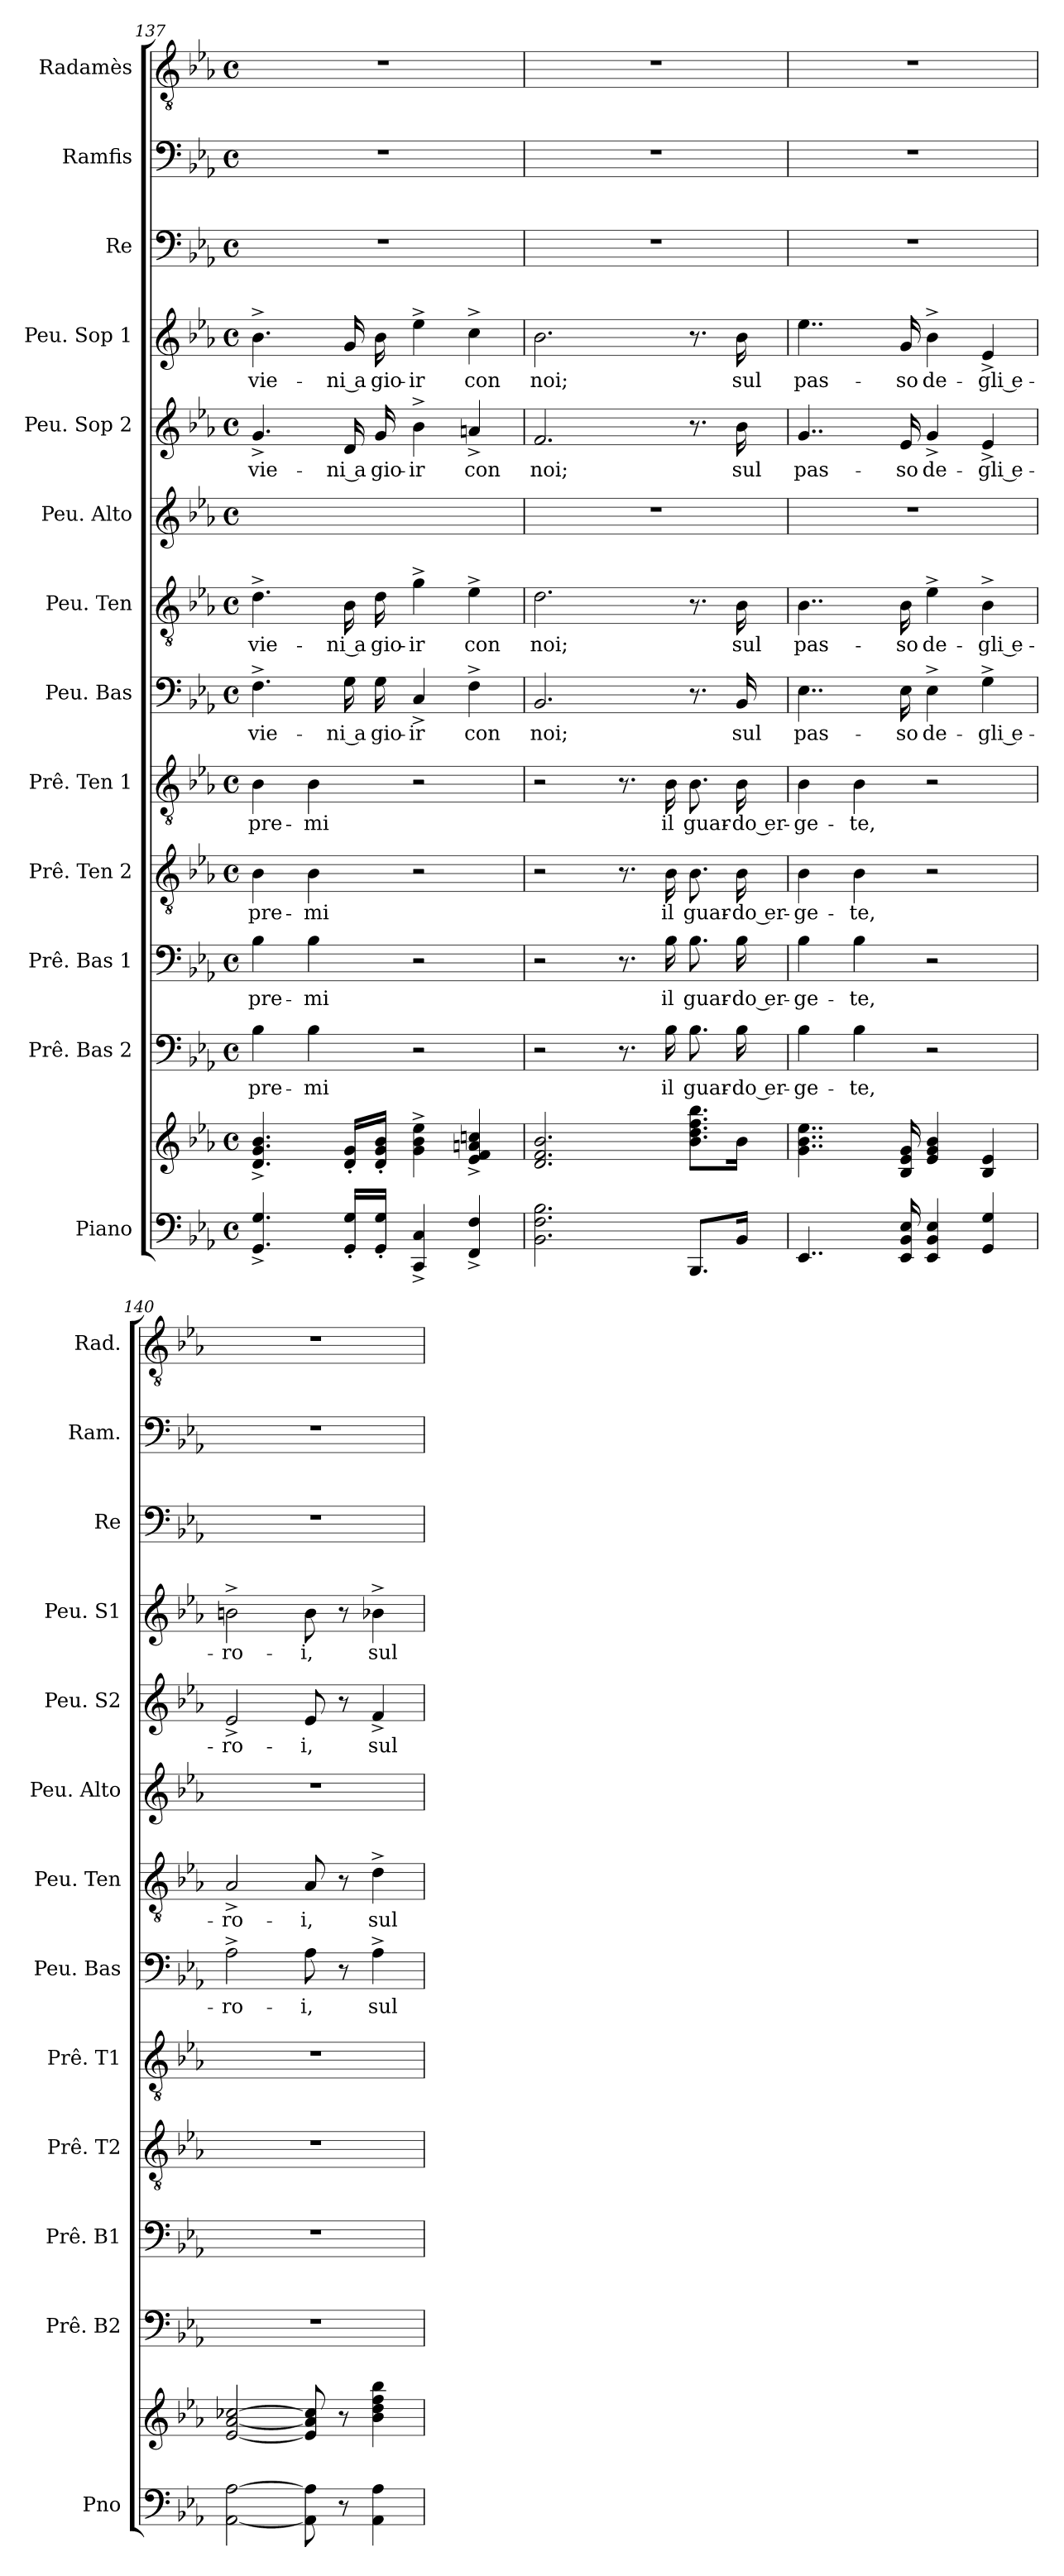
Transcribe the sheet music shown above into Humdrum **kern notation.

**kern	**kern	**kern	**text	**kern	**text	**kern	**text	**kern	**text	**kern	**text	**kern	**text	**kern	**kern	**text	**kern	**text	**kern	**kern	**kern
*part13	*part13	*part12	*part12	*part11	*part11	*part10	*part10	*part9	*part9	*part8	*part8	*part7	*part7	*part6	*part5	*part5	*part4	*part4	*part3	*part2	*part1
*staff14	*staff13	*staff12	*staff12	*staff11	*staff11	*staff10	*staff10	*staff9	*staff9	*staff8	*staff8	*staff7	*staff7	*staff6	*staff5	*staff5	*staff4	*staff4	*staff3	*staff2	*staff1
*I"Piano	*	*I"Prê. Bas 2	*	*I"Prê. Bas 1	*	*I"Prê. Ten 2	*	*I"Prê. Ten 1	*	*I"Peu. Bas	*	*I"Peu. Ten	*	*I"Peu. Alto	*I"Peu. Sop 2	*	*I"Peu. Sop 1	*	*I"Re	*I"Ramfis	*I"Radamès
*I'Pno	*	*I'Prê. B2	*	*I'Prê. B1	*	*I'Prê. T2	*	*I'Prê. T1	*	*I'Peu. Bas	*	*I'Peu. Ten	*	*I'Peu. Alto	*I'Peu. S2	*	*I'Peu. S1	*	*I'Re	*I'Ram.	*I'Rad.
*clefF4	*clefG2	*clefF4	*	*clefF4	*	*clefGv2	*	*clefGv2	*	*clefF4	*	*clefGv2	*	*clefG2	*clefG2	*	*clefG2	*	*clefF4	*clefF4	*clefGv2
*k[b-e-a-]	*k[b-e-a-]	*k[b-e-a-]	*	*k[b-e-a-]	*	*k[b-e-a-]	*	*k[b-e-a-]	*	*k[b-e-a-]	*	*k[b-e-a-]	*	*k[b-e-a-]	*k[b-e-a-]	*	*k[b-e-a-]	*	*k[b-e-a-]	*k[b-e-a-]	*k[b-e-a-]
*M4/4	*M4/4	*M4/4	*	*M4/4	*	*M4/4	*	*M4/4	*	*M4/4	*	*M4/4	*	*M4/4	*M4/4	*	*M4/4	*	*M4/4	*M4/4	*M4/4
*met(c)	*met(c)	*met(c)	*	*met(c)	*	*met(c)	*	*met(c)	*	*met(c)	*	*met(c)	*	*met(c)	*met(c)	*	*met(c)	*	*met(c)	*met(c)	*met(c)
=137	=137	=137	=137	=137	=137	=137	=137	=137	=137	=137	=137	=137	=137	=137	=137	=137	=137	=137	=137	=137	=137
!	!	!	!LO:LY:b:color=#0055FF	!	!LO:LY:b:color=#0055FF	!	!LO:LY:b:color=#0055FF	!	!LO:LY:b:color=#0055FF	!	!LO:LY:b:color=#0055FF	!	!LO:LY:b:color=#AA0000	!	!	!LO:LY:b:color=#0055FF	!	!LO:LY:b:color=#0055FF	!	!	!
4.GG/^ 4.G/^	4.d/^ 4.g/^ 4.b-/^	4B-\	-pre-	4B-\	-pre-	4B-\	-pre-	4B-\	-pre-	4.F^\	vie-	4.d^\	vie-	1ryy	4.g^/	vie-	4.b-^\	vie-	1r	1r	1r
!	!	!	!LO:LY:b:color=#0055FF	!	!LO:LY:b:color=#0055FF	!	!LO:LY:b:color=#0055FF	!	!LO:LY:b:color=#0055FF	!	!	!	!	!	!	!	!	!	!	!	!
.	.	4B-\	-mi	4B-\	-mi	4B-\	-mi	4B-\	-mi	.	.	.	.	.	.	.	.	.	.	.	.
!	!	!	!	!	!	!	!	!	!	!	!LO:LY:b:color=#0055FF	!	!LO:LY:b:color=#AA0000	!	!	!LO:LY:b:color=#0055FF	!	!LO:LY:b:color=#0055FF	!	!	!
16GG/' 16G/'LL	16d/' 16g/'LL	.	.	.	.	.	.	.	.	16G\	ni a	16B-\	ni a	.	16d/	ni a	16g/	ni a	.	.	.
!	!	!	!	!	!	!	!	!	!	!	!LO:LY:b:color=#0055FF	!	!LO:LY:b:color=#AA0000	!	!	!LO:LY:b:color=#0055FF	!	!LO:LY:b:color=#0055FF	!	!	!
16GG/' 16G/'JJ	16d/' 16g/' 16b-/'JJ	.	.	.	.	.	.	.	.	16G\	gio-	16d\	gio-	.	16g/	gio-	16b-\	gio-	.	.	.
!	!	!	!	!	!	!	!	!	!	!	!LO:LY:b:color=#0055FF	!	!LO:LY:b:color=#AA0000	!	!	!LO:LY:b:color=#0055FF	!	!LO:LY:b:color=#0055FF	!	!	!
4CC/^ 4C/^	4g\^ 4b-\^ 4ee-\^	2r	.	2r	.	2r	.	2r	.	4C^/	-ir	4g^\	-ir	.	4b-^\	-ir	4ee-^\	-ir	.	.	.
!	!	!	!	!	!	!	!	!	!	!	!LO:LY:b:color=#0055FF	!	!LO:LY:b:color=#AA0000	!	!	!LO:LY:b:color=#0055FF	!	!LO:LY:b:color=#0055FF	!	!	!
4FF/^ 4F/^	4e-/^ 4f/^ 4an/^ 4ccn/^	.	.	.	.	.	.	.	.	4F^\	con	4e-^\	con	.	4an^/	con	4cc^\	con	.	.	.
!!LO:PB:g=z
=138	=138	=138	=138	=138	=138	=138	=138	=138	=138	=138	=138	=138	=138	=138	=138	=138	=138	=138	=138	=138	=138
!	!	!	!	!	!	!	!	!	!	!	!LO:LY:b:color=#0055FF	!	!LO:LY:b:color=#AA0000	!	!	!LO:LY:b:color=#0055FF	!	!LO:LY:b:color=#0055FF	!	!	!
2.BB-\ 2.F\ 2.B-\	2.d/ 2.f/ 2.b-/	2r	.	2r	.	2r	.	2r	.	2.BB-/	noi;	2.d\	noi;	1r	2.f/	noi;	2.b-\	noi;	1r	1r	1r
.	.	8.r	.	8.r	.	8.r	.	8.r	.	.	.	.	.	.	.	.	.	.	.	.	.
!	!	!	!LO:LY:b:color=#0055FF	!	!LO:LY:b:color=#0055FF	!	!LO:LY:b:color=#0055FF	!	!LO:LY:b:color=#0055FF	!	!	!	!	!	!	!	!	!	!	!	!
.	.	16B-\	il	16B-\	il	16B-\	il	16B-\	il	.	.	.	.	.	.	.	.	.	.	.	.
!	!	!	!LO:LY:b:color=#0055FF	!	!LO:LY:b:color=#0055FF	!	!LO:LY:b:color=#0055FF	!	!LO:LY:b:color=#0055FF	!	!	!	!	!	!	!	!	!	!	!	!
8.BBB-/L	8.b-\ 8.dd\ 8.ff\ 8.bb-\L	8.B-\	guar-	8.B-\	guar-	8.B-\	guar-	8.B-\	guar-	8.r	.	8.r	.	.	8.r	.	8.r	.	.	.	.
!	!	!	!LO:LY:b:color=#0055FF	!	!LO:LY:b:color=#0055FF	!	!LO:LY:b:color=#0055FF	!	!LO:LY:b:color=#0055FF	!	!LO:LY:b:color=#0055FF	!	!LO:LY:b:color=#AA0000	!	!	!LO:LY:b:color=#0055FF	!	!LO:LY:b:color=#0055FF	!	!	!
16BB-/Jk	16b-\Jk	16B-\	do er-	16B-\	do er-	16B-\	do er-	16B-\	do er-	16BB-/	sul	16B-\	sul	.	16b-\	sul	16b-\	sul	.	.	.
=139	=139	=139	=139	=139	=139	=139	=139	=139	=139	=139	=139	=139	=139	=139	=139	=139	=139	=139	=139	=139	=139
!	!	!	!LO:LY:b:color=#0055FF	!	!LO:LY:b:color=#0055FF	!	!LO:LY:b:color=#0055FF	!	!LO:LY:b:color=#0055FF	!	!LO:LY:b:color=#0055FF	!	!LO:LY:b:color=#AA0000	!	!	!LO:LY:b:color=#0055FF	!	!LO:LY:b:color=#0055FF	!	!	!
4..EE-/	4..g\ 4..b-\ 4..ee-\	4B-\	-ge-	4B-\	-ge-	4B-\	-ge-	4B-\	-ge-	4..E-\	pas-	4..B-\	pas-	1r	4..g/	pas-	4..ee-\	pas-	1r	1r	1r
!	!	!	!LO:LY:b:color=#0055FF	!	!LO:LY:b:color=#0055FF	!	!LO:LY:b:color=#0055FF	!	!LO:LY:b:color=#0055FF	!	!	!	!	!	!	!	!	!	!	!	!
.	.	4B-\	-te,	4B-\	-te,	4B-\	-te,	4B-\	-te,	.	.	.	.	.	.	.	.	.	.	.	.
!	!	!	!	!	!	!	!	!	!	!	!LO:LY:b:color=#0055FF	!	!LO:LY:b:color=#AA0000	!	!	!LO:LY:b:color=#0055FF	!	!LO:LY:b:color=#0055FF	!	!	!
16EE-/ 16BB-/ 16E-/	16B-/ 16e-/ 16g/	.	.	.	.	.	.	.	.	16E-\	-so	16B-\	-so	.	16e-/	-so	16g/	-so	.	.	.
!	!	!	!	!	!	!	!	!	!	!	!LO:LY:b:color=#0055FF	!	!LO:LY:b:color=#AA0000	!	!	!LO:LY:b:color=#0055FF	!	!LO:LY:b:color=#0055FF	!	!	!
4EE-/ 4BB-/ 4E-/	4e-/ 4g/ 4b-/	2r	.	2r	.	2r	.	2r	.	4E-^\	de-	4e-^\	de-	.	4g^/	de-	4b-^\	de-	.	.	.
!	!	!	!	!	!	!	!	!	!	!	!LO:LY:b:color=#0055FF	!	!LO:LY:b:color=#AA0000	!	!	!LO:LY:b:color=#0055FF	!	!LO:LY:b:color=#0055FF	!	!	!
4GG/ 4G/	4B-/ 4e-/	.	.	.	.	.	.	.	.	4G^\	gli e-	4B-^\	gli e-	.	4e-^/	gli e-	4e-^/	gli e-	.	.	.
=140	=140	=140	=140	=140	=140	=140	=140	=140	=140	=140	=140	=140	=140	=140	=140	=140	=140	=140	=140	=140	=140
!	!	!	!	!	!	!	!	!	!	!	!LO:LY:b:color=#0055FF	!	!LO:LY:b:color=#AA0000	!	!	!LO:LY:b:color=#0055FF	!	!LO:LY:b:color=#0055FF	!	!	!
[2AA-\ [2A-\	[2e-/ [2a-/ [2cc-X/	1r	.	1r	.	1r	.	1r	.	2A-^\	-ro-	2A-^/	-ro-	1r	2e-^/	-ro-	2bn^\	-ro-	1r	1r	1r
!	!	!	!	!	!	!	!	!	!	!	!LO:LY:b:color=#0055FF	!	!LO:LY:b:color=#AA0000	!	!	!LO:LY:b:color=#0055FF	!	!LO:LY:b:color=#0055FF	!	!	!
8AA-\] 8A-\]	8e-/] 8a-/] 8cc-/]	.	.	.	.	.	.	.	.	8A-\	-i,	8A-/	-i,	.	8e-/	-i,	8b\	-i,	.	.	.
8r	8r	.	.	.	.	.	.	.	.	8r	.	8r	.	.	8r	.	8r	.	.	.	.
!	!	!	!	!	!	!	!	!	!	!	!LO:LY:b:color=#0055FF	!	!LO:LY:b:color=#AA0000	!	!	!LO:LY:b:color=#0055FF	!	!LO:LY:b:color=#0055FF	!	!	!
4AA-\ 4A-\	4b-\ 4dd\ 4ff\ 4bb-\	.	.	.	.	.	.	.	.	4A-^\	sul	4d^\	sul	.	4f^/	sul	4b-X^\	sul	.	.	.
=	=	=	=	=	=	=	=	=	=	=	=	=	=	=	=	=	=	=	=	=	=
*-	*-	*-	*-	*-	*-	*-	*-	*-	*-	*-	*-	*-	*-	*-	*-	*-	*-	*-	*-	*-	*-
